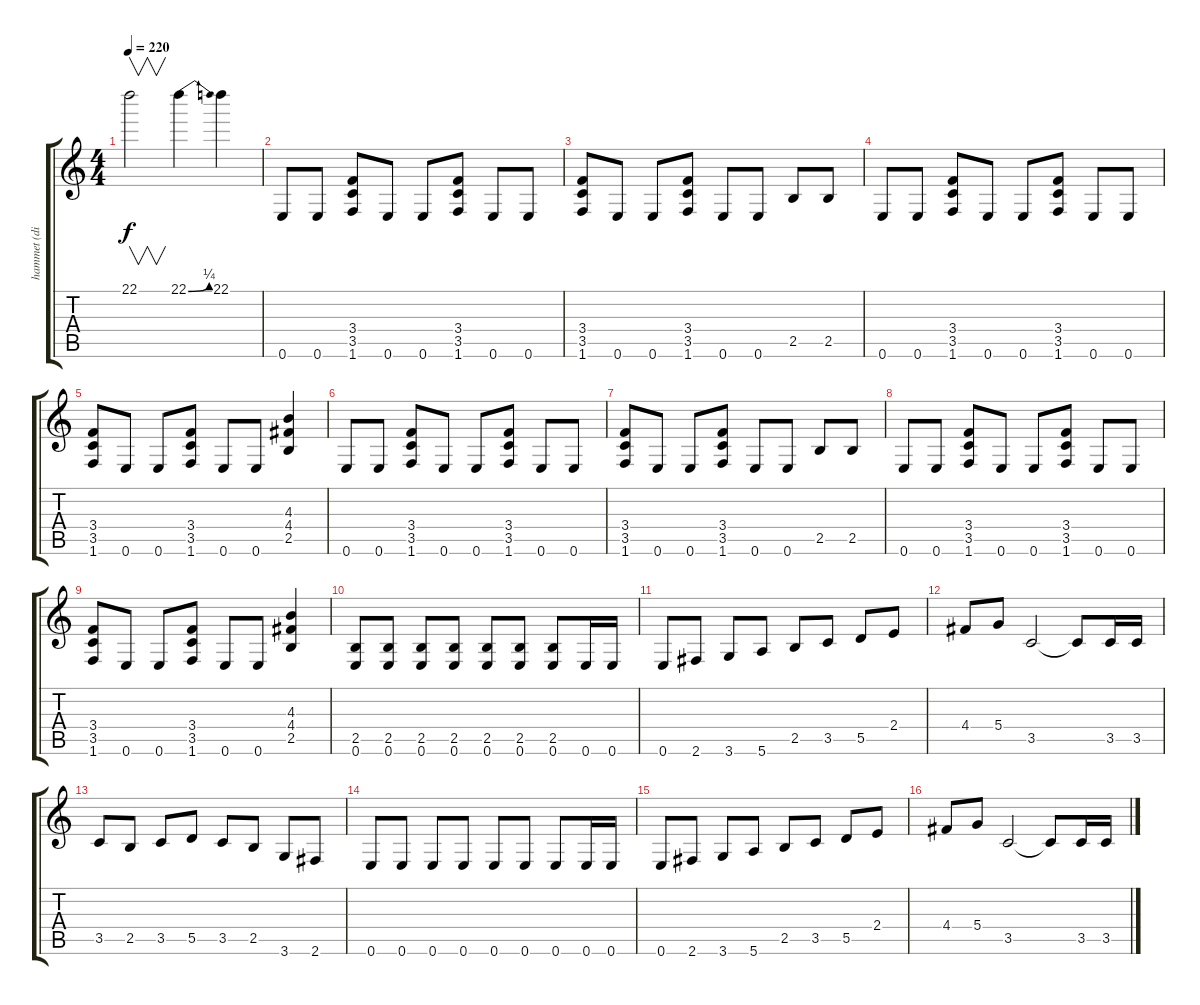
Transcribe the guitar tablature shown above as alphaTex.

\track ("hammet (dist)" "hammet (di") {instrument distortionguitar}
\staff {score tabs}
\tuning (E4 B3 G3 D3 A2 E2) {hide}
\ts (4 4)
\tempo 220
\clef g2
\ks c
22.1.2{v dy f} 22.1{be (bend 0 0 60 1)}.4 22.1.4 |
0.6.8 0.6.8 (3.4 3.5 1.6).8 0.6.8 0.6.8 (3.4 3.5 1.6).8 0.6.8 0.6.8 |
(3.4 3.5 1.6).8 0.6.8 0.6.8 (3.4 3.5 1.6).8 0.6.8 0.6.8 2.5.8 2.5.8 |
0.6.8 0.6.8 (3.4 3.5 1.6).8 0.6.8 0.6.8 (3.4 3.5 1.6).8 0.6.8 0.6.8 |
(3.4 3.5 1.6).8 0.6.8 0.6.8 (3.4 3.5 1.6).8 0.6.8 0.6.8 (4.3 4.4 2.5).4 |
0.6.8 0.6.8 (3.4 3.5 1.6).8 0.6.8 0.6.8 (3.4 3.5 1.6).8 0.6.8 0.6.8 |
(3.4 3.5 1.6).8 0.6.8 0.6.8 (3.4 3.5 1.6).8 0.6.8 0.6.8 2.5.8 2.5.8 |
0.6.8 0.6.8 (3.4 3.5 1.6).8 0.6.8 0.6.8 (3.4 3.5 1.6).8 0.6.8 0.6.8 |
(3.4 3.5 1.6).8 0.6.8 0.6.8 (3.4 3.5 1.6).8 0.6.8 0.6.8 (4.3 4.4 2.5).4 |
(2.5 0.6).8 (2.5 0.6).8 (2.5 0.6).8 (2.5 0.6).8 (2.5 0.6).8 (2.5 0.6).8 (2.5 0.6).8 0.6.16 0.6.16 |
0.6.8 2.6.8 3.6.8 5.6.8 2.5.8 3.5.8 5.5.8 2.4.8 |
4.4.8 5.4.8 3.5.2 3.5{t}.8 3.5.16 3.5.16 |
3.5.8 2.5.8 3.5.8 5.5.8 3.5.8 2.5.8 3.6.8 2.6.8 |
0.6.8 0.6.8 0.6.8 0.6.8 0.6.8 0.6.8 0.6.8 0.6.16 0.6.16 |
0.6.8 2.6.8 3.6.8 5.6.8 2.5.8 3.5.8 5.5.8 2.4.8 |
4.4.8 5.4.8 3.5.2 3.5{t}.8 3.5.16 3.5.16
